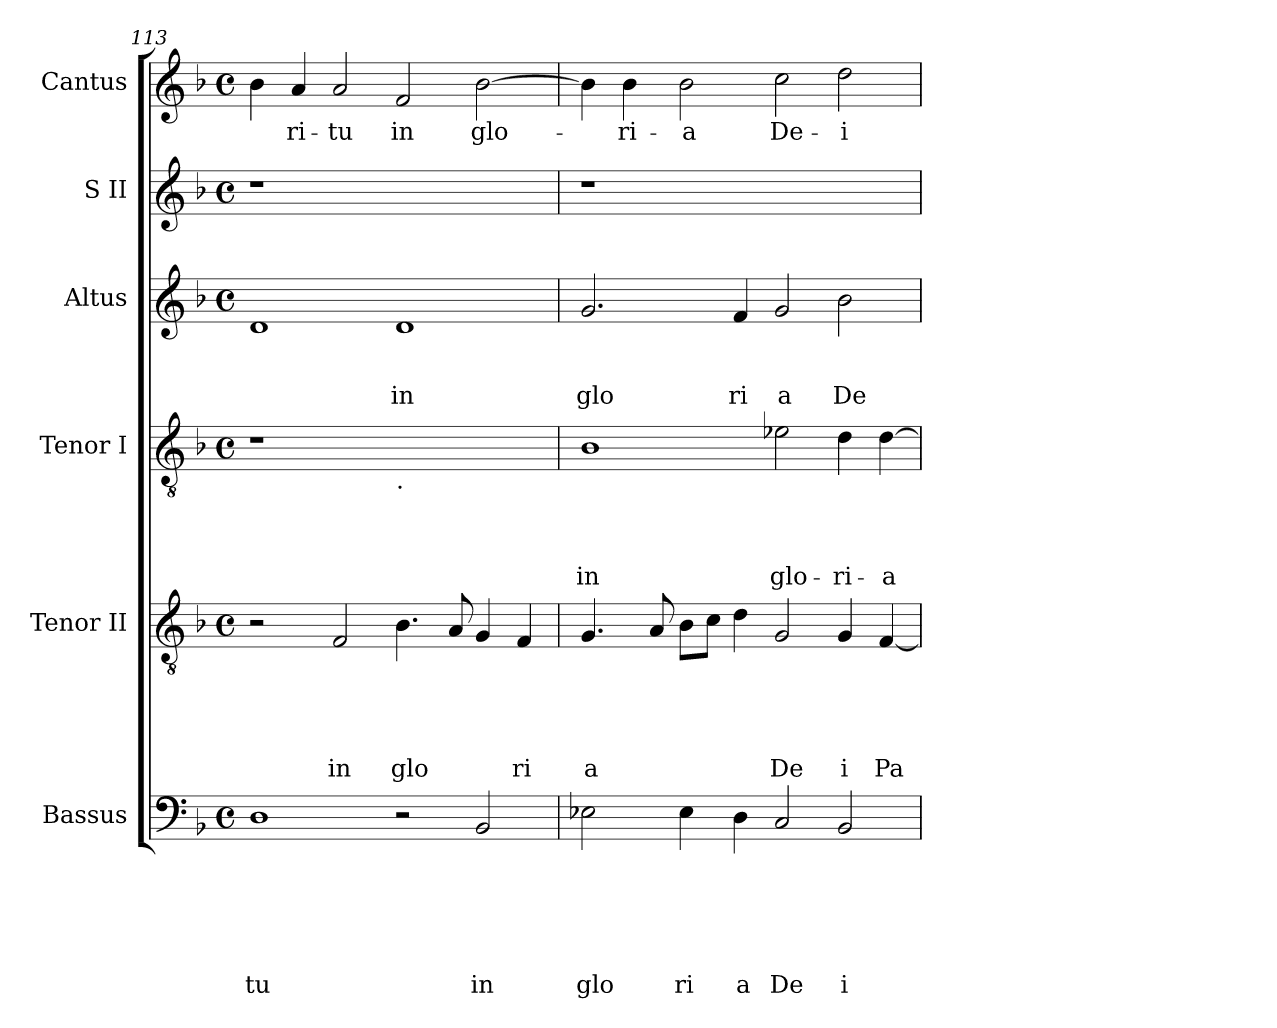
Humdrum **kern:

**kern	**text	**text	**text	**text	**text	**text	**kern	**text	**text	**text	**text	**text	**kern	**text	**text	**text	**text	**kern	**text	**text	**text	**kern	**kern	**text
*part6	*part6	*part6	*part6	*part6	*part6	*part6	*part5	*part5	*part5	*part5	*part5	*part5	*part4	*part4	*part4	*part4	*part4	*part3	*part3	*part3	*part3	*part2	*part1	*part1
*staff6	*staff6	*staff6	*staff6	*staff6	*staff6	*staff6	*staff5	*staff5	*staff5	*staff5	*staff5	*staff5	*staff4	*staff4	*staff4	*staff4	*staff4	*staff3	*staff3	*staff3	*staff3	*staff2	*staff1	*staff1
*I"Bassus	*	*	*	*	*	*	*I"Tenor II	*	*	*	*	*	*I"Tenor I	*	*	*	*	*I"Altus	*	*	*	*I"S II	*I"Cantus	*
*I'B	*	*	*	*	*	*	*I'T II	*	*	*	*	*	*I'T I	*	*	*	*	*I'A	*	*	*	*	*	*
*clefF4	*	*	*	*	*	*	*clefGv2	*	*	*	*	*	*clefGv2	*	*	*	*	*clefG2	*	*	*	*clefG2	*clefG2	*
*k[b-]	*	*	*	*	*	*	*k[b-]	*	*	*	*	*	*k[b-]	*	*	*	*	*k[b-]	*	*	*	*k[b-]	*k[b-]	*
*F:	*	*	*	*	*	*	*F:	*	*	*	*	*	*F:	*	*	*	*	*F:	*	*	*	*F:	*F:	*
*M4/4	*	*	*	*	*	*	*M4/4	*	*	*	*	*	*M4/4	*	*	*	*	*M4/4	*	*	*	*M4/4	*M4/4	*
*met(c)	*	*	*	*	*	*	*met(c)	*	*	*	*	*	*met(c)	*	*	*	*	*met(c)	*	*	*	*met(c)	*met(c)	*
=113	=113	=113	=113	=113	=113	=113	=113	=113	=113	=113	=113	=113	=113	=113	=113	=113	=113	=113	=113	=113	=113	=113	=113	=113
!	!	!	!	!	!	!LO:LY:b	!	!	!	!	!	!	!	!	!	!	!	!	!	!	!	!	!	!
1D	.	.	.	.	.	tu	2r	.	.	.	.	.	1r	.	.	.	.	1d	.	.	.	1r	4b-\	.
!	!	!	!	!	!	!	!	!	!	!	!	!	!	!	!	!	!	!	!	!	!	!	!	!LO:LY:b
.	.	.	.	.	.	.	.	.	.	.	.	.	.	.	.	.	.	.	.	.	.	.	4a/	-ri-
!	!	!	!	!	!	!	!	!	!	!	!	!LO:LY:b	!	!	!	!	!	!	!	!	!	!	!	!LO:LY:b
.	.	.	.	.	.	.	2F/	.	.	.	.	in	.	.	.	.	.	.	.	.	.	.	2a/	-tu
!	!	!	!	!	!	!	!	!	!	!	!	!	!LO:TX:b:t=.	!	!	!	!	!	!	!	!	!	!	!
!	!	!	!	!	!	!	!	!	!	!	!	!LO:LY:b	!	!	!	!	!	!	!	!	!LO:LY:b	!	!	!LO:LY:b
2r	.	.	.	.	.	.	4.B-\	.	.	.	.	glo	1ryy	.	.	.	.	1d	.	.	in	1ryy	2f/	in
.	.	.	.	.	.	.	8A/	.	.	.	.	.	.	.	.	.	.	.	.	.	.	.	.	.
!	!	!	!	!	!	!LO:LY:b	!	!	!	!	!	!	!	!	!	!	!	!	!	!	!	!	!	!LO:LY:b
2BB-/	.	.	.	.	.	in	4G/	.	.	.	.	.	.	.	.	.	.	.	.	.	.	.	[>2b-\	glo-
!	!	!	!	!	!	!	!	!	!	!	!	!LO:LY:b	!	!	!	!	!	!	!	!	!	!	!	!
.	.	.	.	.	.	.	4F/	.	.	.	.	ri	.	.	.	.	.	.	.	.	.	.	.	.
=114	=114	=114	=114	=114	=114	=114	=114	=114	=114	=114	=114	=114	=114	=114	=114	=114	=114	=114	=114	=114	=114	=114	=114	=114
!	!	!	!	!	!	!LO:LY:b	!	!	!	!	!	!LO:LY:b	!	!	!	!	!LO:LY:b	!	!	!	!LO:LY:b	!	!	!
2E-X\	.	.	.	.	.	glo	4.G/	.	.	.	.	a	1B-	.	.	.	in	2.g/	.	.	glo	1r	4b-\]	.
!	!	!	!	!	!	!	!	!	!	!	!	!	!	!	!	!	!	!	!	!	!	!	!	!LO:LY:b
.	.	.	.	.	.	.	.	.	.	.	.	.	.	.	.	.	.	.	.	.	.	.	4b-\	-ri-
.	.	.	.	.	.	.	8A/	.	.	.	.	.	.	.	.	.	.	.	.	.	.	.	.	.
!	!	!	!	!	!	!LO:LY:b	!	!	!	!	!	!	!	!	!	!	!	!	!	!	!	!	!	!LO:LY:b
4E-\	.	.	.	.	.	ri	8B-\L	.	.	.	.	.	.	.	.	.	.	.	.	.	.	.	2b-\	-a
.	.	.	.	.	.	.	8c\J	.	.	.	.	.	.	.	.	.	.	.	.	.	.	.	.	.
!	!	!	!	!	!	!LO:LY:b	!	!	!	!	!	!	!	!	!	!	!	!	!	!	!LO:LY:b	!	!	!
4D\	.	.	.	.	.	a	4d\	.	.	.	.	.	.	.	.	.	.	4f/	.	.	ri	.	.	.
!	!	!	!	!	!	!LO:LY:b	!	!	!	!	!	!LO:LY:b	!	!	!	!	!LO:LY:b	!	!	!	!LO:LY:b	!	!	!LO:LY:b
2C/	.	.	.	.	.	De	2G/	.	.	.	.	De	2e-X\	.	.	.	glo-	2g/	.	.	a	1ryy	2cc\	De-
!	!	!	!	!	!	!LO:LY:b	!	!	!	!	!	!LO:LY:b	!	!	!	!	!LO:LY:b	!	!	!	!LO:LY:b	!	!	!LO:LY:b
2BB-/	.	.	.	.	.	i	4G/	.	.	.	.	i	4d\	.	.	.	-ri-	2b-\	.	.	De	.	2dd\	-i
!	!	!	!	!	!	!	!	!	!	!	!	!LO:LY:b	!	!	!	!	!LO:LY:b	!	!	!	!	!	!	!
.	.	.	.	.	.	.	[<4F/	.	.	.	.	Pa	[<4d\	.	.	.	-a	.	.	.	.	.	.	.
=	=	=	=	=	=	=	=	=	=	=	=	=	=	=	=	=	=	=	=	=	=	=	=	=
*-	*-	*-	*-	*-	*-	*-	*-	*-	*-	*-	*-	*-	*-	*-	*-	*-	*-	*-	*-	*-	*-	*-	*-	*-
